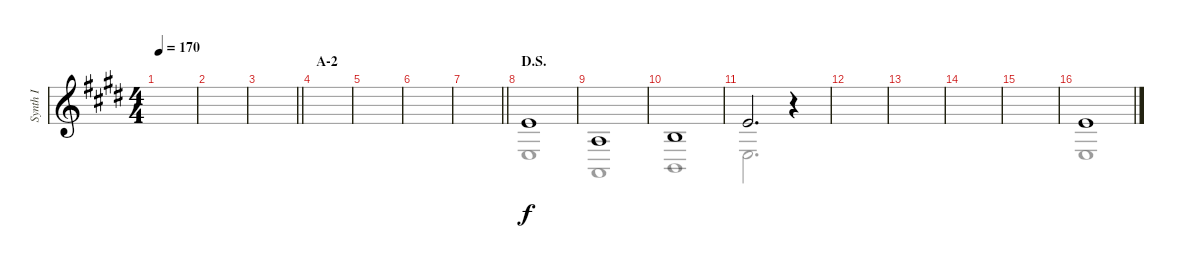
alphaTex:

\track ("Synth I" "Synth I") {instrument lead6voice}
\staff {score}
\tuning (E4 B3 G3 D3 A2 E2) {hide}
\voice
\ts (4 4)
\tempo 170
\clef g2
\ks e
|
|
\barLineRight lightlight
|
\section ("" "A-2")
|
|
|
\barLineRight lightlight
|
\section ("" "D.S.")
0.1.1 |
2.3.1 |
0.2.1 |
0.1.2{d} r.4 |
|
|
|
|
0.1.1
\voice
\clef g2
\ottava regular
\simile none
\ks e
|
|
\barLineRight lightlight
|
|
|
|
\barLineRight lightlight
|
2.4.1 |
0.5.1 |
2.5.1 |
2.4.2{d} r.4 |
|
|
|
|
2.4.1
